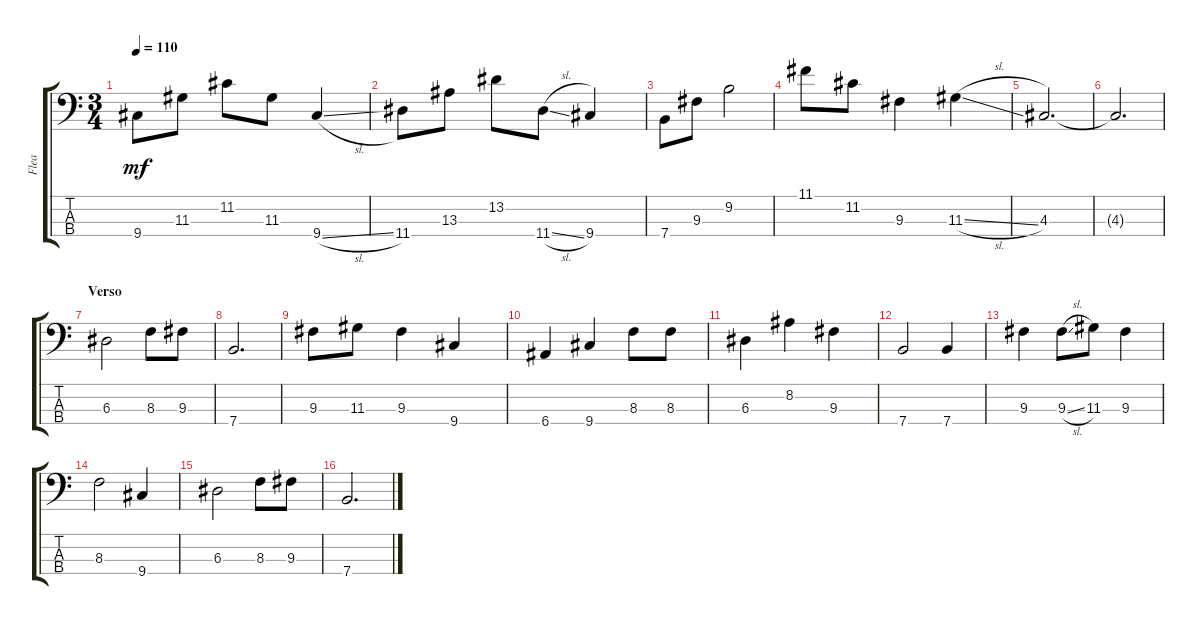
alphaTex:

\track ("Flea" "Flea") {instrument acousticbass}
\staff {score tabs}
\tuning (G2 D2 A1 E1) {hide}
\ts (3 4)
\tempo 110
\clef f4
\ks c
9.4.8{dy mf} 11.3.8 11.2.8 11.3.8 9.4{sl}.4 |
11.4.8 13.3.8 13.2.8 11.4{sl}.8 9.4.4 |
7.4.8 9.3.8 9.2.2 |
11.1.8 11.2.8 9.3.4 11.3{sl}.4 |
4.3.2{d} |
4.3{t}.2{d} |
\section ("" "Verso")
6.3.2 8.3.8 9.3.8 |
7.4.2{d} |
9.3.8 11.3.8 9.3.4 9.4.4 |
6.4.4 9.4.4 8.3.8 8.3.8 |
6.3.4 8.2.4 9.3.4 |
7.4.2 7.4.4 |
9.3.4 9.3{sl}.8 11.3.8 9.3.4 |
8.3.2 9.4.4 |
6.3.2 8.3.8 9.3.8 |
7.4.2{d}
